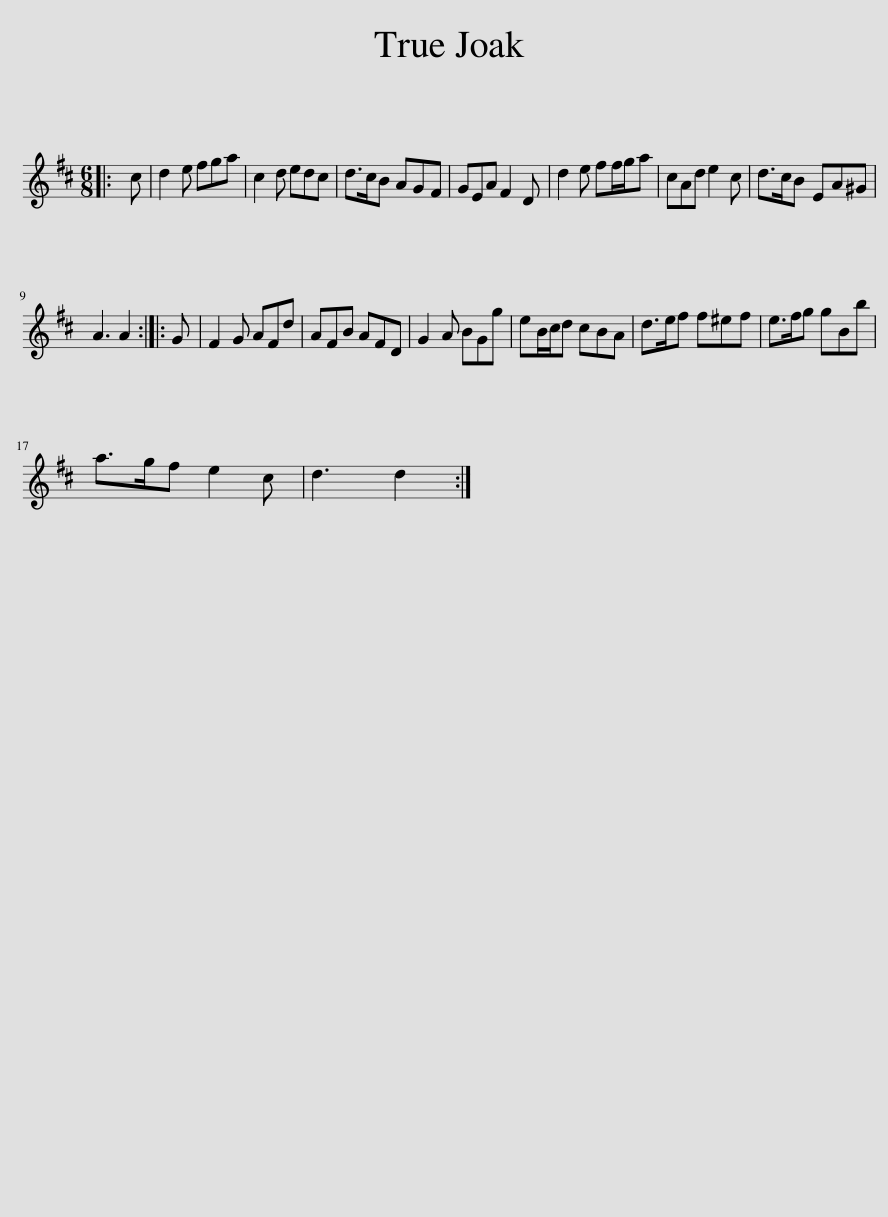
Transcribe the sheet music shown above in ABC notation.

X:1
L:1/8
M:6/8
I:linebreak $
K:D
V:1 treble
V:1
|: c | d2 e fga | c2 d edc | d>cB AGF | GEA F2 D | %5
 d2 e ff/g/a | cAd e2 c | d>cB EA^G |$ A3 A2 :: G | %10
 F2 G AFd | AFB AFD | G2 A BGg | eB/c/d cBA | d>ef f^ef | %15
 e>fg gBb |$ a>gf e2 c | d3 d2 :| %18
